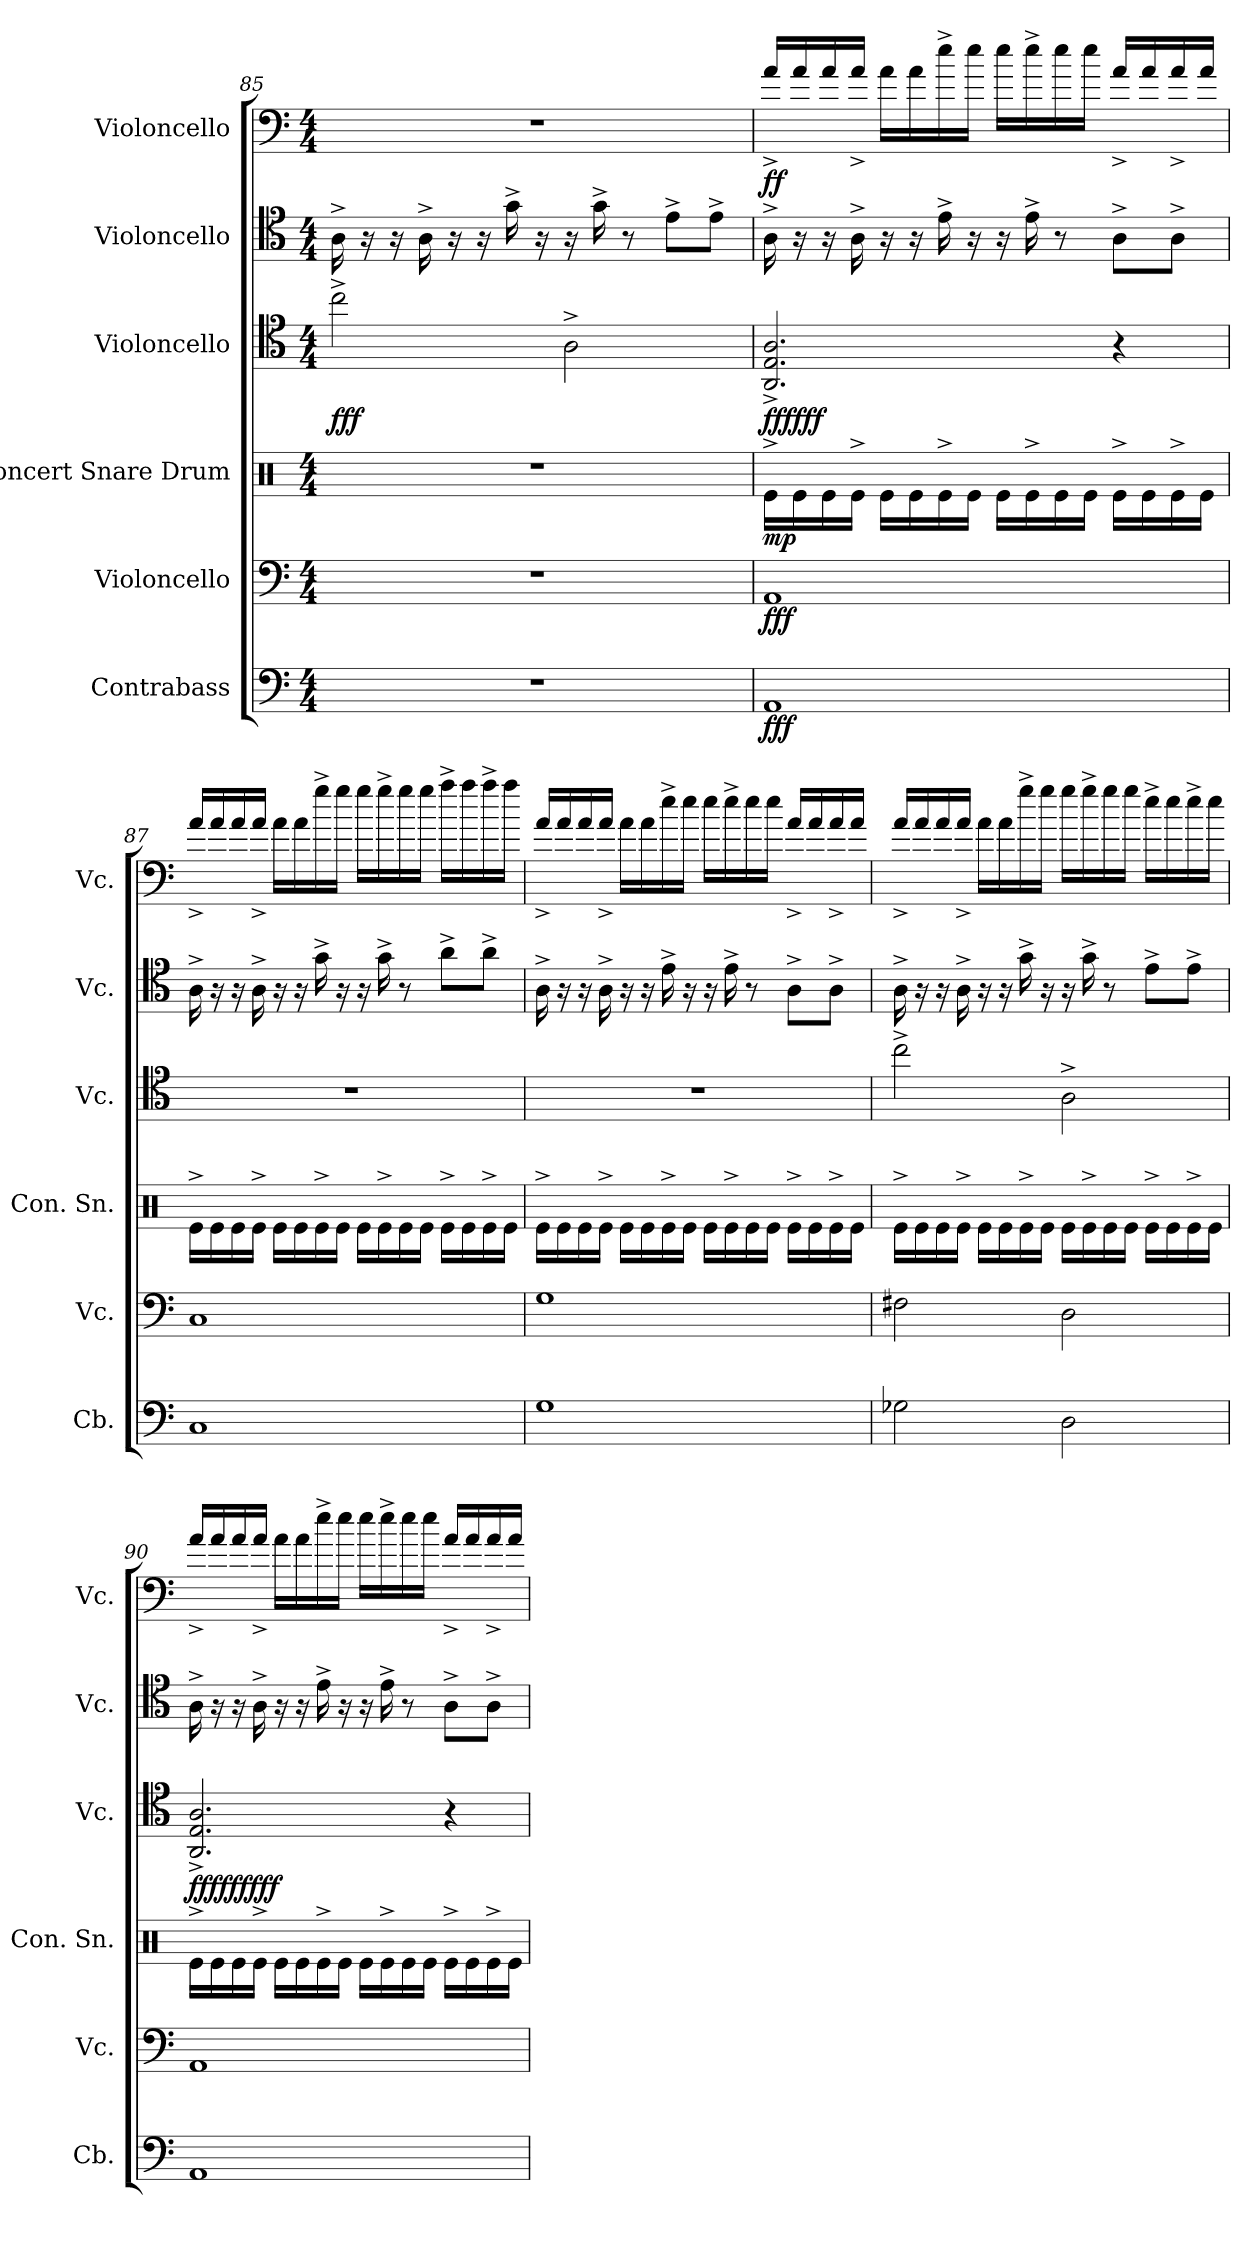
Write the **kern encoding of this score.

**kern	**dynam	**kern	**dynam	**kern	**dynam	**kern	**dynam	**kern	**kern	**dynam
*part6	*part6	*part5	*part5	*part4	*part4	*part3	*part3	*part2	*part1	*part1
*staff6	*staff6	*staff5	*staff5	*staff4	*staff4	*staff3	*staff3	*staff2	*staff1	*staff1
*I"Contrabass	*	*I"Violoncello	*	*I"Concert Snare Drum	*	*I"Violoncello	*	*I"Violoncello	*I"Violoncello	*
*I'Cb.	*	*I'Vc.	*	*I'Con. Sn.	*	*I'Vc.	*	*I'Vc.	*I'Vc.	*
*clefF4	*	*clefF4	*	*clefX	*	*clefC4	*	*clefC4	*clefF4	*
*ITrd7c12	*	*	*	*	*	*	*	*	*	*
*k[]	*	*k[]	*	*k[]	*	*k[]	*	*k[]	*k[]	*
*M4/4	*	*M4/4	*	*M4/4	*	*M4/4	*	*M4/4	*M4/4	*
=85	=85	=85	=85	=85	=85	=85	=85	=85	=85	=85
!	!	!	!	!	!	!	!LO:DY:b	!	!	!
1r	.	1r	.	1r	.	2cc^\	fff	16A^\	1r	.
.	.	.	.	.	.	.	.	16r	.	.
.	.	.	.	.	.	.	.	16r	.	.
.	.	.	.	.	.	.	.	16A^\	.	.
.	.	.	.	.	.	.	.	16r	.	.
.	.	.	.	.	.	.	.	16r	.	.
.	.	.	.	.	.	.	.	16g^\	.	.
.	.	.	.	.	.	.	.	16r	.	.
.	.	.	.	.	.	2A^\	.	16r	.	.
.	.	.	.	.	.	.	.	16g^\	.	.
.	.	.	.	.	.	.	.	8r	.	.
.	.	.	.	.	.	.	.	8e^\L	.	.
.	.	.	.	.	.	.	.	8e^\J	.	.
=86	=86	=86	=86	=86	=86	=86	=86	=86	=86	=86
!	!LO:DY:b	!	!LO:DY:b	!	!LO:DY:b	!	!LO:DY:b	!	!	!
!	!	!	!	!	!	!	!LO:DY:n=1:b	!	!	!LO:DY:b
1AAA	fff	1AA	fff	16Re^\LL	mp	2.AA/^ 2.E/^ 2.A/^	fff fff	16A^\	16a^/LL	ff
.	.	.	.	16Re\	.	.	.	16r	16a/	.
.	.	.	.	16Re\	.	.	.	16r	16a/	.
.	.	.	.	16Re^\JJ	.	.	.	16A^\	16a^/JJ	.
.	.	.	.	16Re\LL	.	.	.	16r	16a\LL	.
.	.	.	.	16Re\	.	.	.	16r	16a\	.
.	.	.	.	16Re^\	.	.	.	16e^\	16ee^\	.
.	.	.	.	16Re\JJ	.	.	.	16r	16ee\JJ	.
.	.	.	.	16Re\LL	.	.	.	16r	16ee\LL	.
.	.	.	.	16Re^\	.	.	.	16e^\	16ee^\	.
.	.	.	.	16Re\	.	.	.	8r	16ee\	.
.	.	.	.	16Re\JJ	.	.	.	.	16ee\JJ	.
.	.	.	.	16Re^\LL	.	4r	.	8A^\L	16a^/LL	.
.	.	.	.	16Re\	.	.	.	.	16a/	.
.	.	.	.	16Re^\	.	.	.	8A^\J	16a^/	.
.	.	.	.	16Re\JJ	.	.	.	.	16a/JJ	.
!!LO:PB:g=z
=87	=87	=87	=87	=87	=87	=87	=87	=87	=87	=87
1CC	.	1C	.	16Re^\LL	.	1r	.	16A^\	16a^/LL	.
.	.	.	.	16Re\	.	.	.	16r	16a/	.
.	.	.	.	16Re\	.	.	.	16r	16a/	.
.	.	.	.	16Re^\JJ	.	.	.	16A^\	16a^/JJ	.
.	.	.	.	16Re\LL	.	.	.	16r	16a\LL	.
.	.	.	.	16Re\	.	.	.	16r	16a\	.
.	.	.	.	16Re^\	.	.	.	16g^\	16gg^\	.
.	.	.	.	16Re\JJ	.	.	.	16r	16gg\JJ	.
.	.	.	.	16Re\LL	.	.	.	16r	16gg\LL	.
.	.	.	.	16Re^\	.	.	.	16g^\	16gg^\	.
.	.	.	.	16Re\	.	.	.	8r	16gg\	.
.	.	.	.	16Re\JJ	.	.	.	.	16gg\JJ	.
.	.	.	.	16Re^\LL	.	.	.	8a^\L	16aa^\LL	.
.	.	.	.	16Re\	.	.	.	.	16aa\	.
.	.	.	.	16Re^\	.	.	.	8a^\J	16aa^\	.
.	.	.	.	16Re\JJ	.	.	.	.	16aa\JJ	.
=88	=88	=88	=88	=88	=88	=88	=88	=88	=88	=88
1GG	.	1G	.	16Re^\LL	.	1r	.	16A^\	16a^/LL	.
.	.	.	.	16Re\	.	.	.	16r	16a/	.
.	.	.	.	16Re\	.	.	.	16r	16a/	.
.	.	.	.	16Re^\JJ	.	.	.	16A^\	16a^/JJ	.
.	.	.	.	16Re\LL	.	.	.	16r	16a\LL	.
.	.	.	.	16Re\	.	.	.	16r	16a\	.
.	.	.	.	16Re^\	.	.	.	16e^\	16ee^\	.
.	.	.	.	16Re\JJ	.	.	.	16r	16ee\JJ	.
.	.	.	.	16Re\LL	.	.	.	16r	16ee\LL	.
.	.	.	.	16Re^\	.	.	.	16e^\	16ee^\	.
.	.	.	.	16Re\	.	.	.	8r	16ee\	.
.	.	.	.	16Re\JJ	.	.	.	.	16ee\JJ	.
.	.	.	.	16Re^\LL	.	.	.	8A^\L	16a^/LL	.
.	.	.	.	16Re\	.	.	.	.	16a/	.
.	.	.	.	16Re^\	.	.	.	8A^\J	16a^/	.
.	.	.	.	16Re\JJ	.	.	.	.	16a/JJ	.
!!LO:LB:g=z
=89	=89	=89	=89	=89	=89	=89	=89	=89	=89	=89
2GG-X\	.	2F#X\	.	16Re^\LL	.	2cc^\	.	16A^\	16a^/LL	.
.	.	.	.	16Re\	.	.	.	16r	16a/	.
.	.	.	.	16Re\	.	.	.	16r	16a/	.
.	.	.	.	16Re^\JJ	.	.	.	16A^\	16a^/JJ	.
.	.	.	.	16Re\LL	.	.	.	16r	16a\LL	.
.	.	.	.	16Re\	.	.	.	16r	16a\	.
.	.	.	.	16Re^\	.	.	.	16g^\	16gg^\	.
.	.	.	.	16Re\JJ	.	.	.	16r	16gg\JJ	.
2DD\	.	2D\	.	16Re\LL	.	2A^\	.	16r	16gg\LL	.
.	.	.	.	16Re^\	.	.	.	16g^\	16gg^\	.
.	.	.	.	16Re\	.	.	.	8r	16gg\	.
.	.	.	.	16Re\JJ	.	.	.	.	16gg\JJ	.
.	.	.	.	16Re^\LL	.	.	.	8e^\L	16ee^\LL	.
.	.	.	.	16Re\	.	.	.	.	16ee\	.
.	.	.	.	16Re^\	.	.	.	8e^\J	16ee^\	.
.	.	.	.	16Re\JJ	.	.	.	.	16ee\JJ	.
=90	=90	=90	=90	=90	=90	=90	=90	=90	=90	=90
!	!	!	!	!	!	!	!LO:DY:b	!	!	!
!	!	!	!	!	!	!	!LO:DY:n=1:b	!	!	!
!	!	!	!	!	!	!	!LO:DY:n=2:b	!	!	!
1AAA	.	1AA	.	16Re^\LL	.	2.AA/^ 2.E/^ 2.A/^	fff fff fff	16A^\	16a^/LL	.
.	.	.	.	16Re\	.	.	.	16r	16a/	.
.	.	.	.	16Re\	.	.	.	16r	16a/	.
.	.	.	.	16Re^\JJ	.	.	.	16A^\	16a^/JJ	.
.	.	.	.	16Re\LL	.	.	.	16r	16a\LL	.
.	.	.	.	16Re\	.	.	.	16r	16a\	.
.	.	.	.	16Re^\	.	.	.	16e^\	16ee^\	.
.	.	.	.	16Re\JJ	.	.	.	16r	16ee\JJ	.
.	.	.	.	16Re\LL	.	.	.	16r	16ee\LL	.
.	.	.	.	16Re^\	.	.	.	16e^\	16ee^\	.
.	.	.	.	16Re\	.	.	.	8r	16ee\	.
.	.	.	.	16Re\JJ	.	.	.	.	16ee\JJ	.
.	.	.	.	16Re^\LL	.	4r	.	8A^\L	16a^/LL	.
.	.	.	.	16Re\	.	.	.	.	16a/	.
.	.	.	.	16Re^\	.	.	.	8A^\J	16a^/	.
.	.	.	.	16Re\JJ	.	.	.	.	16a/JJ	.
=	=	=	=	=	=	=	=	=	=	=
*-	*-	*-	*-	*-	*-	*-	*-	*-	*-	*-
